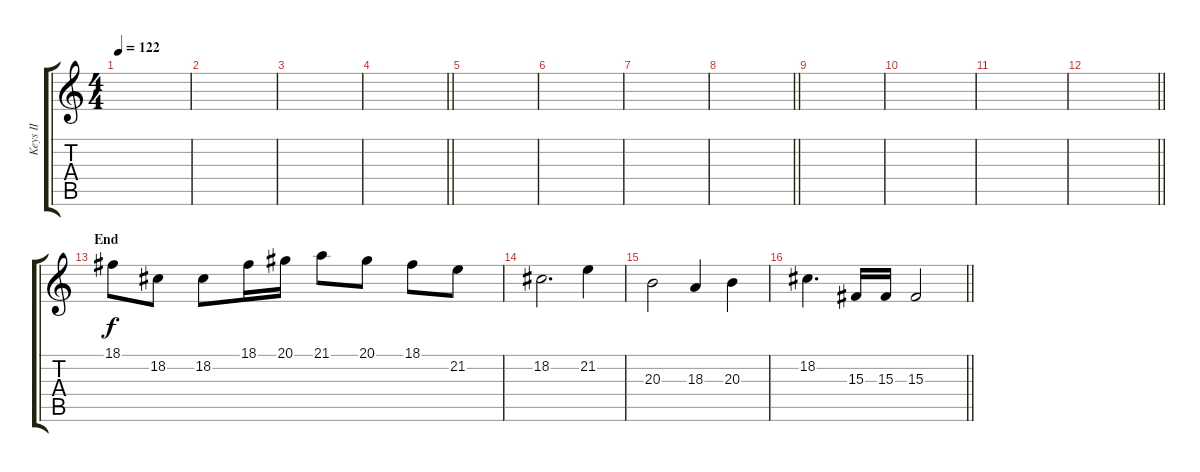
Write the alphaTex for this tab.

\track ("Keys II" "Keys II") {instrument flute}
\staff {score tabs}
\tuning (C4 G3 Eb3 Bb2 F2 C2) {hide}
\ts (4 4)
\section ("" "")
\tempo 122
\clef g2
\ks c
|
|
|
\barLineRight lightlight
|
\section ("" "")
|
|
|
\barLineRight lightlight
|
\section ("" "")
|
|
|
\barLineRight lightlight
|
\section ("" "End")
18.1.8{dy f volume 10} 18.2.8 18.2.8 18.1.16 20.1.16 21.1.8 20.1.8 18.1.8 21.2.8 |
18.2.2{d} 21.2.4 |
20.3.2 18.3.4 20.3.4 |
\barLineRight lightlight
18.2.4{d} 15.3.16 15.3.16 15.3.2
